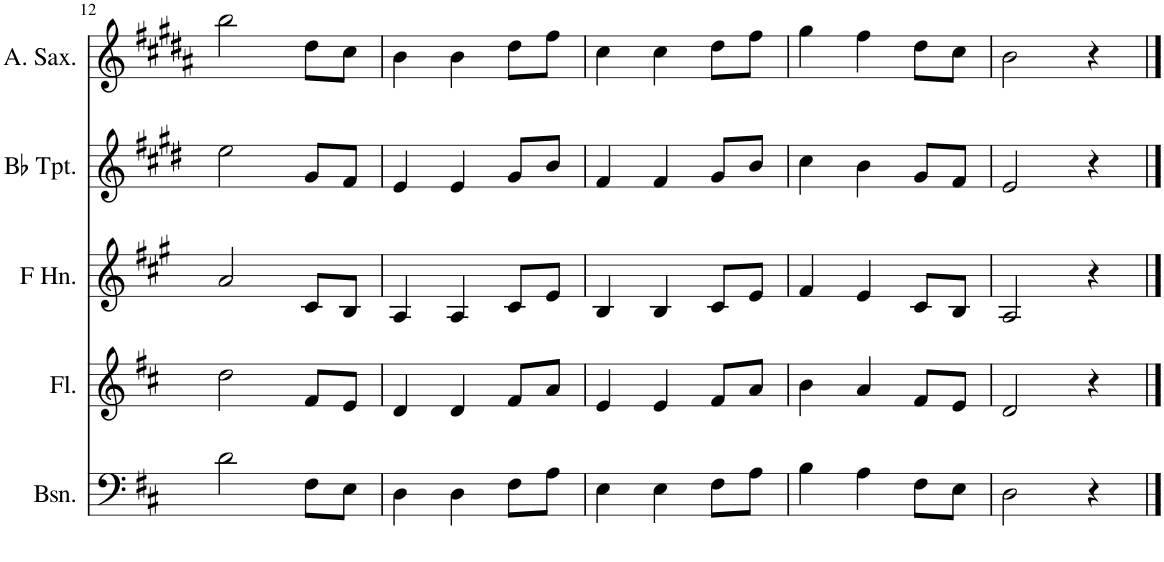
**kern	**kern	**kern	**kern	**kern
*part5	*part4	*part3	*part2	*part1
*staff5	*staff4	*staff3	*staff2	*staff1
*I"Bassoon	*I"Flute	*I"Horn in F	*I"Bb Trumpet	*I"Alto Saxophone
*I'Bsn.	*I'Fl.	*	*I'Bb Tpt.	*I'A. Sax.
!!LO:PB:g=z
*clefF4	*clefG2	*clefG2	*clefG2	*clefG2
*	*	*Trd4c7	*Trd1c2	*Trd5c9
*k[f#c#]	*k[f#c#]	*k[f#c#g#]	*k[f#c#g#d#]	*k[f#c#g#d#a#]
*M3/4	*M3/4	*M3/4	*M3/4	*M3/4
=12	=12	=12	=12	=12
2d\	2dd\	2a/	2ee\	2bb\
8F#\L	8f#/L	8c#/L	8g#/L	8dd#\L
8E\J	8e/J	8B/J	8f#/J	8cc#\J
=13	=13	=13	=13	=13
4D\	4d/	4A/	4e/	4b\
4D\	4d/	4A/	4e/	4b\
8F#\L	8f#/L	8c#/L	8g#/L	8dd#\L
8A\J	8a/J	8e/J	8b/J	8ff#\J
=14	=14	=14	=14	=14
4E\	4e/	4B/	4f#/	4cc#\
4E\	4e/	4B/	4f#/	4cc#\
8F#\L	8f#/L	8c#/L	8g#/L	8dd#\L
8A\J	8a/J	8e/J	8b/J	8ff#\J
=15	=15	=15	=15	=15
4B\	4b\	4f#/	4cc#\	4gg#\
4A\	4a/	4e/	4b\	4ff#\
8F#\L	8f#/L	8c#/L	8g#/L	8dd#\L
8E\J	8e/J	8B/J	8f#/J	8cc#\J
=16	=16	=16	=16	=16
2D\	2d/	2A/	2e/	2b\
4r	4r	4r	4r	4r
==	==	==	==	==
*-	*-	*-	*-	*-
